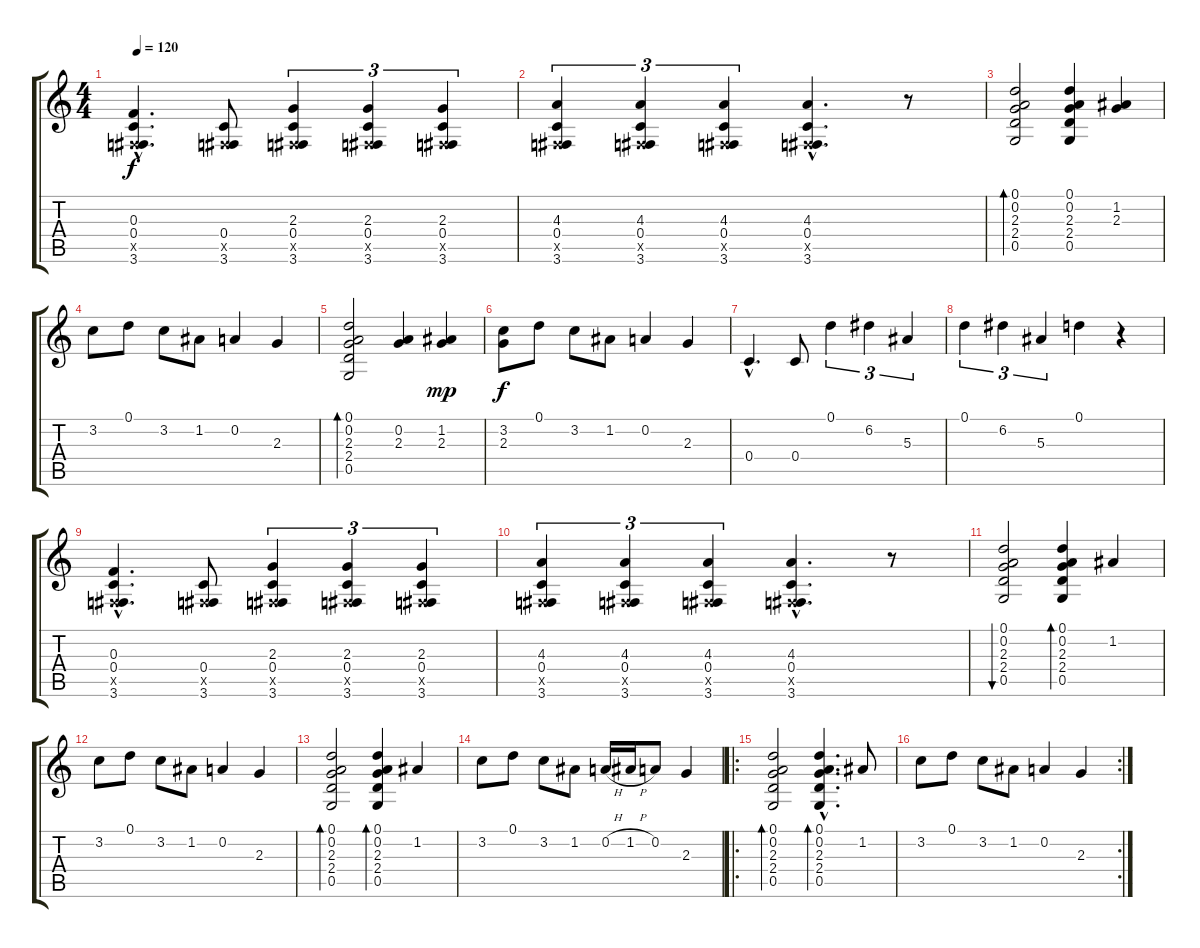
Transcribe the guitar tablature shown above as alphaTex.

\track "" {instrument acousticguitarsteel}
\staff {score tabs}
\tuning (D4 A3 F3 C3 G2 D2) {hide}
\ts (4 4)
\tempo 120
\clef g2
\ks c
(0.3{hac} 0.4{hac} -1.5{hac x} 3.6{hac}).4{d dy f} (0.4 -1.5{x} 3.6).8 (2.3 0.4 -1.5{x} 3.6).4{tu (3 2)} (2.3 0.4 -1.5{x} 3.6).4{tu (3 2)} (2.3 0.4 -1.5{x} 3.6).4{tu (3 2)} |
(4.3 0.4 -1.5{x} 3.6).4{tu (3 2)} (4.3 0.4 -1.5{x} 3.6).4{tu (3 2)} (4.3 0.4 -1.5{x} 3.6).4{tu (3 2)} (4.3{hac} 0.4{hac} -1.5{hac x} 3.6{hac}).4{d} r.8 |
(0.1 0.2 2.3 2.4 0.5).2{bd 120} (0.1 0.2 2.3 2.4 0.5).4 (1.2 2.3).4 |
3.2.8 0.1.8 3.2.8 1.2.8 0.2.4 2.3.4 |
(0.1 0.2 2.3 2.4 0.5).2{bd 120} (0.2 2.3).4 (1.2 2.3).4{dy mp} |
(3.2 2.3).8{dy f} 0.1.8 3.2.8 1.2.8 0.2.4 2.3.4 |
0.4{hac}.4{d} 0.4.8 0.1.4{tu (3 2)} 6.2.4{tu (3 2)} 5.3.4{tu (3 2)} |
0.1.4{tu (3 2)} 6.2.4{tu (3 2)} 5.3.4{tu (3 2)} 0.1.4 r.4 |
(0.3{hac} 0.4{hac} -1.5{hac x} 3.6{hac}).4{d} (0.4 -1.5{x} 3.6).8 (2.3 0.4 -1.5{x} 3.6).4{tu (3 2)} (2.3 0.4 -1.5{x} 3.6).4{tu (3 2)} (2.3 0.4 -1.5{x} 3.6).4{tu (3 2)} |
(4.3 0.4 -1.5{x} 3.6).4{tu (3 2)} (4.3 0.4 -1.5{x} 3.6).4{tu (3 2)} (4.3 0.4 -1.5{x} 3.6).4{tu (3 2)} (4.3{hac} 0.4{hac} -1.5{hac x} 3.6{hac}).4{d} r.8 |
(0.1 0.2 2.3 2.4 0.5).2{bu 120} (0.1 0.2 2.3 2.4 0.5).4{bd 120} 1.2.4 |
3.2.8 0.1.8 3.2.8 1.2.8 0.2.4 2.3.4 |
(0.1 0.2 2.3 2.4 0.5).2{bd 120} (0.1 0.2 2.3 2.4 0.5).4{bd 120} 1.2.4 |
3.2.8 0.1.8 3.2.8 1.2.8 0.2{h}.16 1.2{h}.16 0.2.8 2.3.4 |
\ro
(0.1 0.2 2.3 2.4 0.5).2{bd 480} (0.1{hac} 0.2{hac} 2.3{hac} 2.4{hac} 0.5{hac}).4{d bd 480} 1.2.8 |
\rc 2
3.2.8 0.1.8 3.2.8 1.2.8 0.2.4 2.3.4
